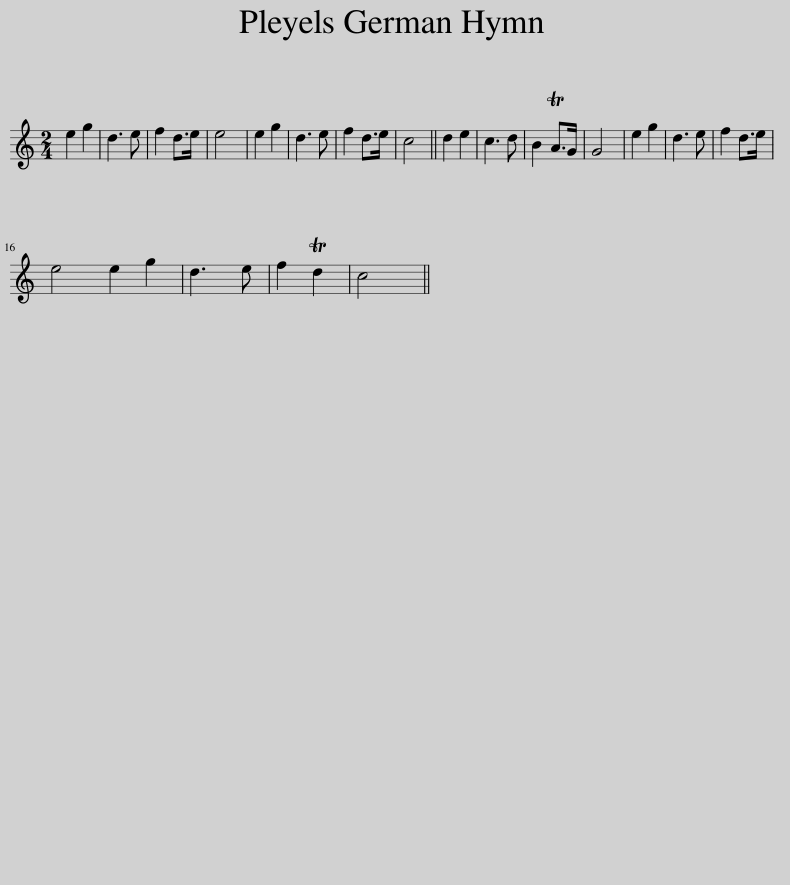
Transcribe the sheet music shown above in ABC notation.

X:1
L:1/8
M:2/4
I:linebreak $
K:C
V:1 treble
V:1
 e2 g2 | d3 e | f2 d>e | e4 | e2 g2 | %5
 d3 e | f2 d>e | c4 || d2 e2 | c3 d | %10
 B2 TA>G | G4 | e2 g2 | d3 e | f2 d>e |$ %15
 e4 e2 g2 | d3 e | f2 Td2 | c4 || %19
